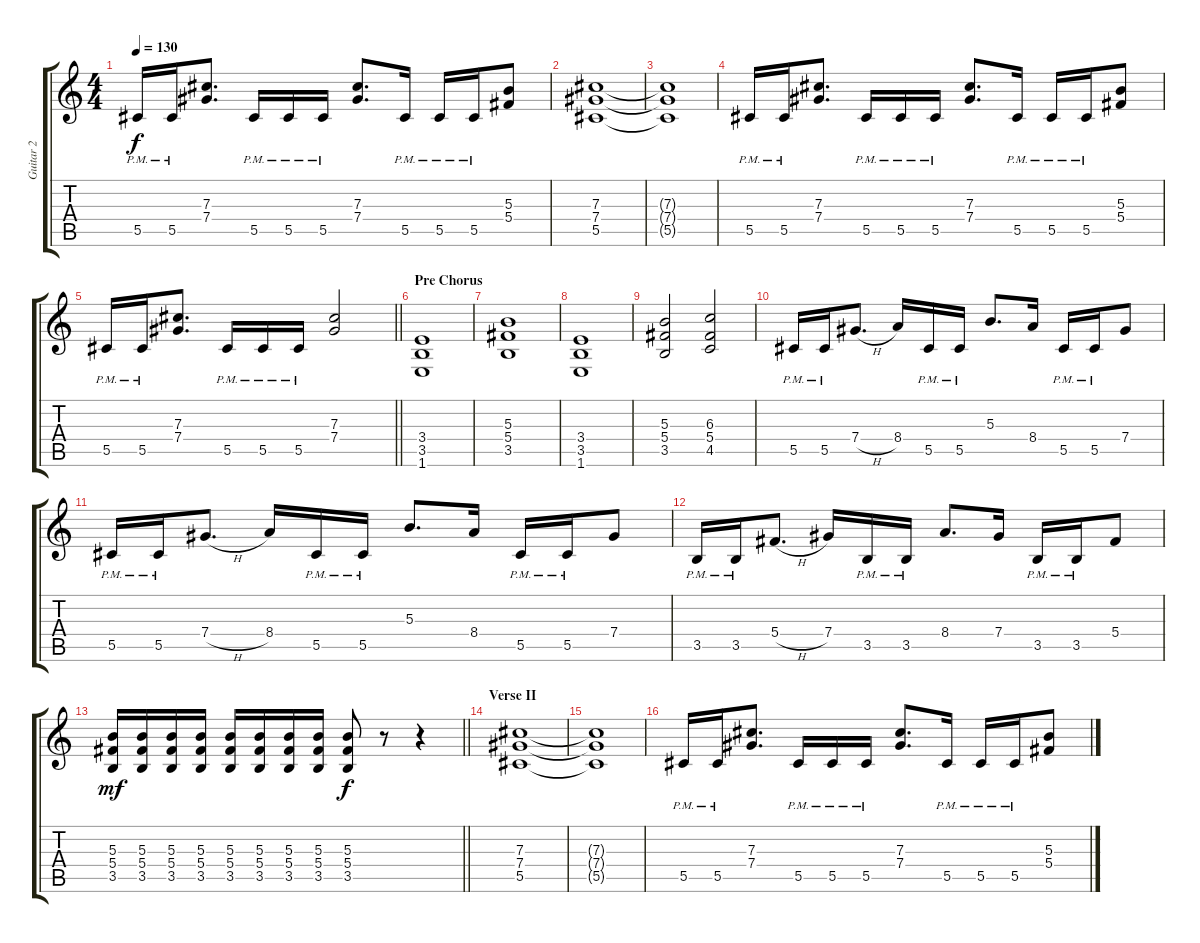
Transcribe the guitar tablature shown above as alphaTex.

\track ("Guitar 2" "Guitar 2") {instrument distortionguitar}
\staff {score tabs}
\tuning (Eb4 Bb3 Gb3 Db3 Ab2 Eb2) {hide}
\ts (4 4)
\tempo 130
\clef g2
\ks c
5.5{pm}.16{dy f} 5.5{pm}.16 (7.3 7.4).8{d} 5.5{pm}.16 5.5{pm}.16 5.5{pm}.16 (7.3 7.4).8{d} 5.5{pm}.16 5.5{pm}.16 5.5{pm}.16 (5.3 5.4).8 |
(7.3 7.4 5.5).1 |
(7.3{t} 7.4{t} 5.5{t}).1 |
5.5{pm}.16 5.5{pm}.16 (7.3 7.4).8{d} 5.5{pm}.16 5.5{pm}.16 5.5{pm}.16 (7.3 7.4).8{d} 5.5{pm}.16 5.5{pm}.16 5.5{pm}.16 (5.3 5.4).8 |
\barLineRight lightlight
5.5{pm}.16 5.5{pm}.16 (7.3 7.4).8{d} 5.5{pm}.16 5.5{pm}.16 5.5{pm}.16 (7.3 7.4).2 |
\section ("" "Pre Chorus")
(3.4 3.5 1.6).1 |
(5.3 5.4 3.5).1 |
(3.4 3.5 1.6).1 |
(5.3 5.4 3.5).2 (6.3 5.4 4.5).2 |
5.5{pm}.16 5.5{pm}.16 7.4{h}.8{d} 8.4.16 5.5{pm}.16 5.5{pm}.16 5.3.8{d} 8.4.16 5.5{pm}.16 5.5{pm}.16 7.4.8 |
5.5{pm}.16 5.5{pm}.16 7.4{h}.8{d} 8.4.16 5.5{pm}.16 5.5{pm}.16 5.3.8{d} 8.4.16 5.5{pm}.16 5.5{pm}.16 7.4.8 |
3.5{pm}.16 3.5{pm}.16 5.4{h}.8{d} 7.4.16 3.5{pm}.16 3.5{pm}.16 8.4.8{d} 7.4.16 3.5{pm}.16 3.5{pm}.16 5.4.8 |
\barLineRight lightlight
(5.3 5.4 3.5).16{dy mf} (5.3 5.4 3.5).16 (5.3 5.4 3.5).16 (5.3 5.4 3.5).16 (5.3 5.4 3.5).16 (5.3 5.4 3.5).16 (5.3 5.4 3.5).16 (5.3 5.4 3.5).16 (5.3 5.4 3.5).8{dy f} r.8 r.4 |
\section ("" "Verse II")
(7.3 7.4 5.5).1 |
(7.3{t} 7.4{t} 5.5{t}).1 |
5.5{pm}.16 5.5{pm}.16 (7.3 7.4).8{d} 5.5{pm}.16 5.5{pm}.16 5.5{pm}.16 (7.3 7.4).8{d} 5.5{pm}.16 5.5{pm}.16 5.5{pm}.16 (5.3 5.4).8
